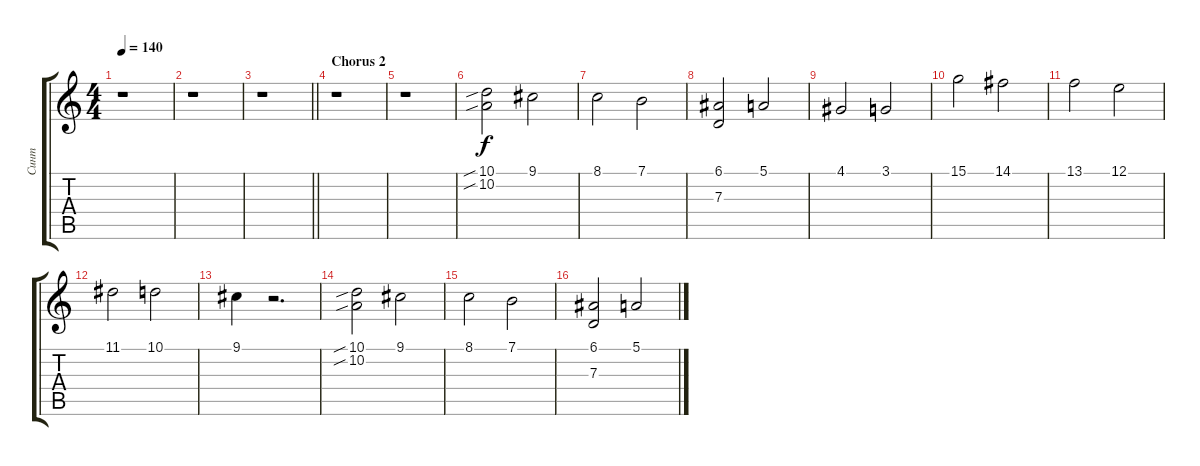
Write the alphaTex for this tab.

\track ("Синт" "Синт") {instrument drawbarorgan}
\staff {score tabs}
\tuning (E4 B3 G3 D3 A2 E2) {hide}
\ts (4 4)
\tempo 140
\clef g2
\ks c
r.1{dy f} |
r.1 |
\barLineRight lightlight
r.1 |
\section ("" "Chorus 2")
r.1 |
r.1 |
(10.1{sib} 10.2{sib}).2 9.1.2 |
8.1.2 7.1.2 |
(6.1 7.3).2 5.1.2 |
4.1.2 3.1.2 |
15.1.2 14.1.2 |
13.1.2 12.1.2 |
11.1.2 10.1.2 |
9.1.4 r.2{d} |
(10.1{sib} 10.2{sib}).2 9.1.2 |
8.1.2 7.1.2 |
(6.1 7.3).2 5.1.2
